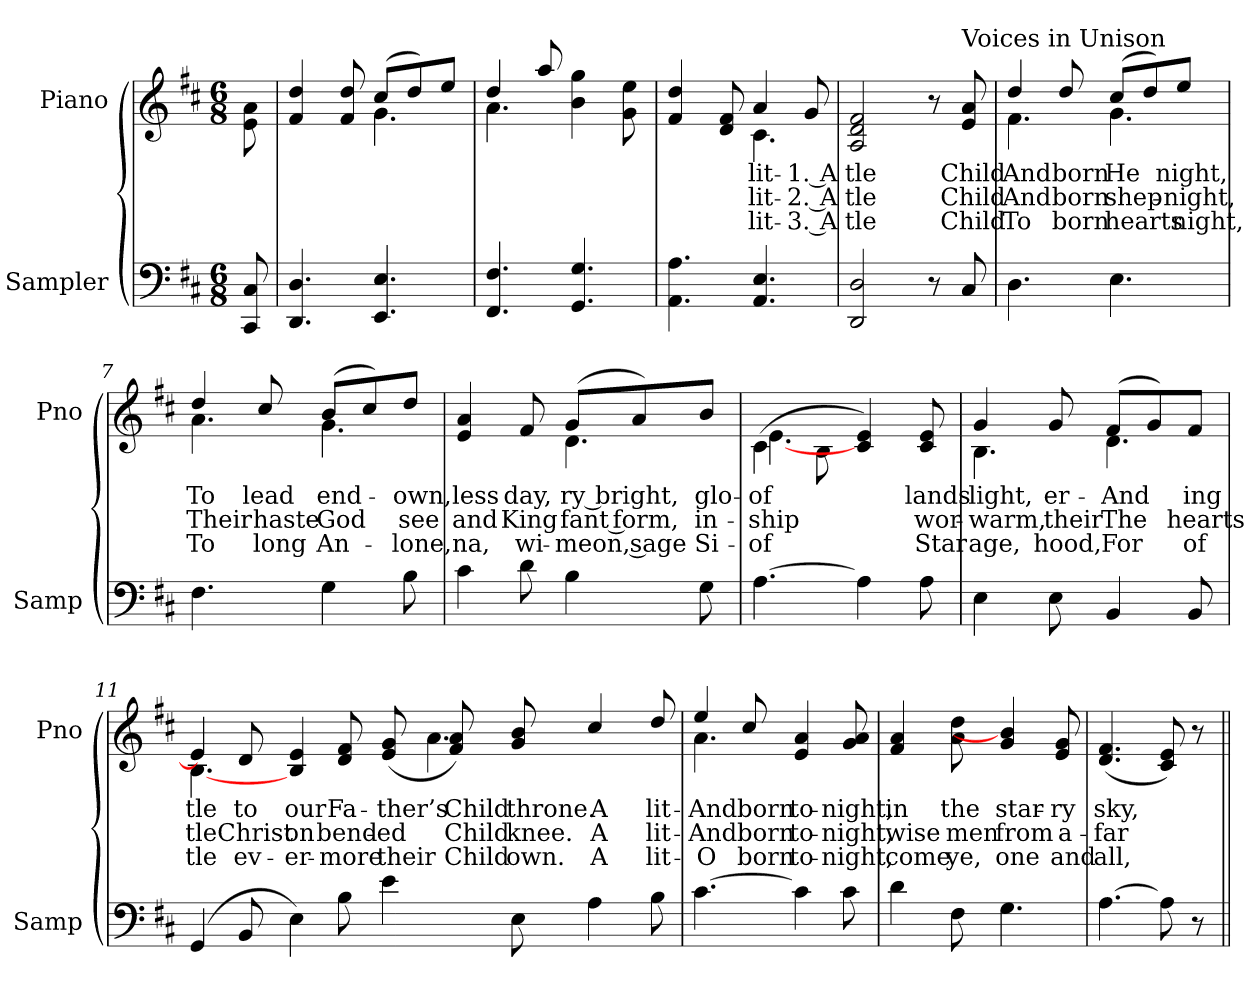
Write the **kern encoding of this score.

**kern	**kern	**text	**text	**text
*part2	*part1	*part1	*part1	*part1
*staff2	*staff1	*staff1	*staff1	*staff1
*I"Sampler	*I"Piano	*	*	*
*I'Samp	*I'Pno	*	*	*
*clefF4	*clefG2	*	*	*
*k[f#c#]	*k[f#c#]	*	*	*
*D:	*D:	*	*	*
*M6/8	*M6/8	*	*	*
=1	=1	=1	=1	=1
8CC# 8C#	8e\ 8a\	.	.	.
=2	=2	=2	=2	=2
*	*^	*	*	*
4.DD 4.D	4f# 4dd	4.ryy	.	.	.
.	8f# 8dd	.	.	.	.
4.EE 4.E	(8cc#/L	4.g	.	.	.
.	8dd/)	.	.	.	.
.	8ee/J	.	.	.	.
=3	=3	=3	=3	=3	=3
4.FF# 4.F#	4dd/	4.a	.	.	.
.	8aa/	.	.	.	.
4.GG 4.G	4b 4gg	4.ryy	.	.	.
.	8g 8ee	.	.	.	.
=4	=4	=4	=4	=4	=4
4.AA 4.A	4f# 4dd	4.ryy	.	.	.
.	8d 8f#	.	.	.	.
4.AA 4.E	4a/	4.c#	lit-	lit-	lit-
.	8g/	.	1. A	2. A	3. A
*	*v	*v	*	*	*
=5	=5	=5	=5	=5
2DD 2D	2A 2d 2f#	-tle	-tle	-tle
8r	8r	.	.	.
!	!LO:TX:t=Voices in Unison	!	!	!
8C#	8e 8a	Child	Child	Child
=6	=6	=6	=6	=6
*	*^	*	*	*
4.D	4dd/	4.f#	And	And	To
.	8dd	.	born	born	born
4.E	(8cc#/L	4.g	He	shep-	hearts
.	8dd/)	.	.	.	.
.	8ee/J	.	-night,	-night,	-night,
=7	=7	=7	=7	=7	=7
4.F#	4dd/	4.a	To	Their	To
.	8cc#/	.	lead	haste	long
4G	(8b/L	4.g	end-	God	An-
.	8cc#/)	.	.	.	.
8B	8dd/J	.	own,	see	lone,
=8	=8	=8	=8	=8	=8
4c#	4e 4a	4.ryy	-less	and	-na,
8d	8f#	.	day,	King	wi-
4B	(8g/L	4.d	-ry bright,	-fant form,	-meon, sage
.	8a/)	.	.	.	.
8G	8b/J	.	glo-	in-	Si-
=9	=9	=9	=9	=9	=9
[4.A	(4c#\	[4.e	of	-ship	of
.	8B\	.	.	.	.
4A]	4c# 4e)	4.ryy	.	.	.
8A	8c# 8e	.	lands	wor-	Star
=10	=10	=10	=10	=10	=10
4E	4g/	4.B	light,	warm,	age,
8E	8g/	.	-er-	their	-hood,
4BB	(8f#/L	4.d	And	The	For
.	8g/)	.	.	.	.
8BB	8f#/J	.	-ing	hearts	of
=11	=11	=11	=11	=11	=11
(4GG	4e/]	[4.B	-tle	-tle	-tle
8BB	8d/	.	to	Christ	ev-
4E)	4B 4e	2ryy	our	on	-er-
8B	8d 8f#	.	Fa-	bend-	-more
4e	(8e/ 8g/	.	-ther’s	-ed	their
.	8f#/ 8a/)	4.a	Child	Child	Child
8E	8g 8b	.	throne.	knee.	own.
4A	4cc#/	.	A	A	A
.	.	4ryy	.	.	.
8B	8dd/	.	lit-	lit-	lit-
=12	=12	=12	=12	=12	=12
[4.c#	4ee/	4.a	And	And	O
.	8cc#/	.	born	born	born
4c#]	4e 4a	4.ryy	to-	to-	to-
8c#	8g 8a	.	-night,	-night,	-night,
*	*v	*v	*	*	*
=13	=13	=13	=13	=13
4d	4f# 4a	in	wise	come
8F#	8a 8dd	the	men	ye,
4.G	4g 4b]	star-	from	one
.	8e 8g	-ry	a-	and
=14	=14	=14	=14	=14
[4.A	(4.d 4.f#	sky,	-far	all,
8A]	8c# 8e)	.	.	.
8r	8r	.	.	.
=||	=||	=||	=||	=||
*-	*-	*-	*-	*-
